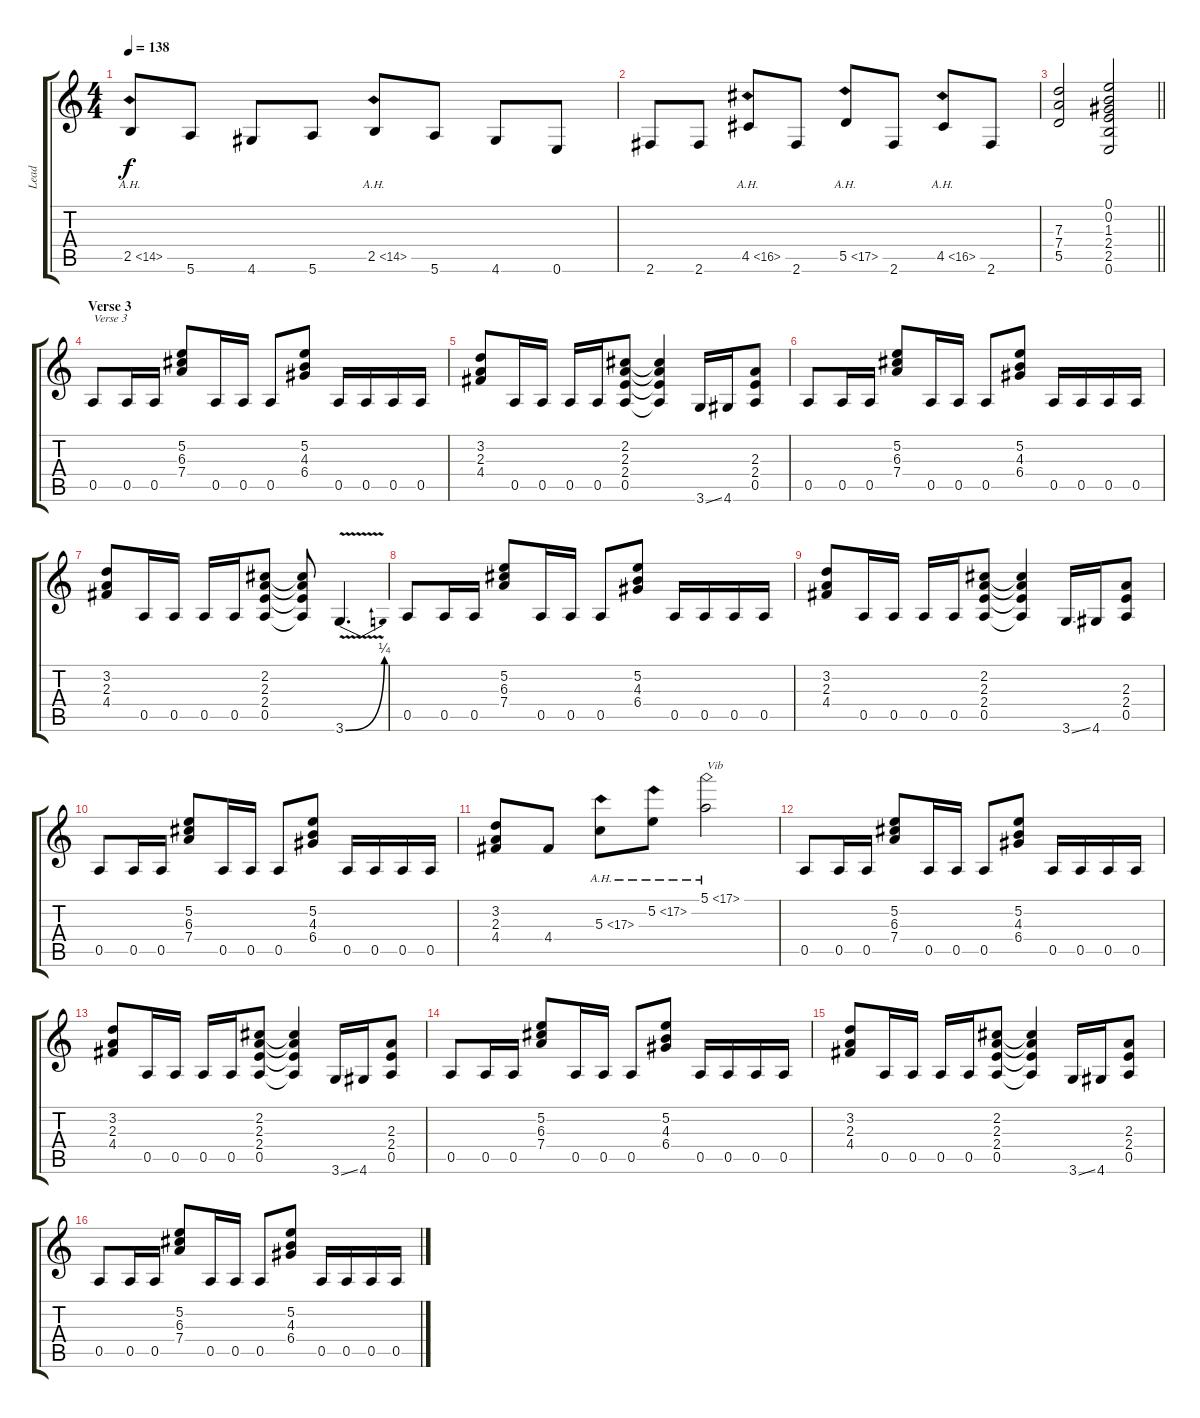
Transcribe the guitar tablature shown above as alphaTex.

\track ("Lead" "Lead") {instrument distortionguitar}
\staff {score tabs}
\tuning (E4 B3 G3 D3 A2 E2) {hide}
\ts (4 4)
\tempo 138
\clef g2
\ks c
2.5{ah 12}.8{dy f} 5.6.8 4.6.8 5.6.8 2.5{ah 12}.8 5.6.8 4.6.8 0.6.8 |
2.6.8 2.6.8 4.5{ah 12}.8 2.6.8 5.5{ah 12}.8 2.6.8 4.5{ah 12}.8 2.6.8 |
\barLineRight lightlight
(7.3 7.4 5.5).2 (0.1 0.2 1.3 2.4 2.5 0.6).2 |
\section ("" "Verse 3")
0.5.8{txt "Verse 3"} 0.5.16 0.5.16 (5.2 6.3 7.4).8 0.5.16 0.5.16 0.5.8 (5.2 4.3 6.4).8 0.5.16 0.5.16 0.5.16 0.5.16 |
(3.2 2.3 4.4).8 0.5.16 0.5.16 0.5.16 0.5.16 (2.2 2.3 2.4 0.5).8 (2.2{t} 2.3{t} 2.4{t} 0.5{t}).4 3.6{ss}.16 4.6.16 (2.3 2.4 0.5).8 |
0.5.8 0.5.16 0.5.16 (5.2 6.3 7.4).8 0.5.16 0.5.16 0.5.8 (5.2 4.3 6.4).8 0.5.16 0.5.16 0.5.16 0.5.16 |
(3.2 2.3 4.4).8 0.5.16 0.5.16 0.5.16 0.5.16 (2.2 2.3 2.4 0.5).8 (2.2{t} 2.3{t} 2.4{t} 0.5{t}).8 3.6{be (bend 0 0 60 1) v}.4{d} |
0.5.8 0.5.16 0.5.16 (5.2 6.3 7.4).8 0.5.16 0.5.16 0.5.8 (5.2 4.3 6.4).8 0.5.16 0.5.16 0.5.16 0.5.16 |
(3.2 2.3 4.4).8 0.5.16 0.5.16 0.5.16 0.5.16 (2.2 2.3 2.4 0.5).8 (2.2{t} 2.3{t} 2.4{t} 0.5{t}).4 3.6{ss}.16 4.6.16 (2.3 2.4 0.5).8 |
0.5.8 0.5.16 0.5.16 (5.2 6.3 7.4).8 0.5.16 0.5.16 0.5.8 (5.2 4.3 6.4).8 0.5.16 0.5.16 0.5.16 0.5.16 |
(3.2 2.3 4.4).8 4.4.8 5.3{ah 12}.8 5.2{ah 12}.8 5.1{ah 12}.2{txt "Vib"} |
0.5.8 0.5.16 0.5.16 (5.2 6.3 7.4).8 0.5.16 0.5.16 0.5.8 (5.2 4.3 6.4).8 0.5.16 0.5.16 0.5.16 0.5.16 |
(3.2 2.3 4.4).8 0.5.16 0.5.16 0.5.16 0.5.16 (2.2 2.3 2.4 0.5).8 (2.2{t} 2.3{t} 2.4{t} 0.5{t}).4 3.6{ss}.16 4.6.16 (2.3 2.4 0.5).8 |
0.5.8 0.5.16 0.5.16 (5.2 6.3 7.4).8 0.5.16 0.5.16 0.5.8 (5.2 4.3 6.4).8 0.5.16 0.5.16 0.5.16 0.5.16 |
(3.2 2.3 4.4).8 0.5.16 0.5.16 0.5.16 0.5.16 (2.2 2.3 2.4 0.5).8 (2.2{t} 2.3{t} 2.4{t} 0.5{t}).4 3.6{ss}.16 4.6.16 (2.3 2.4 0.5).8 |
0.5.8 0.5.16 0.5.16 (5.2 6.3 7.4).8 0.5.16 0.5.16 0.5.8 (5.2 4.3 6.4).8 0.5.16 0.5.16 0.5.16 0.5.16
